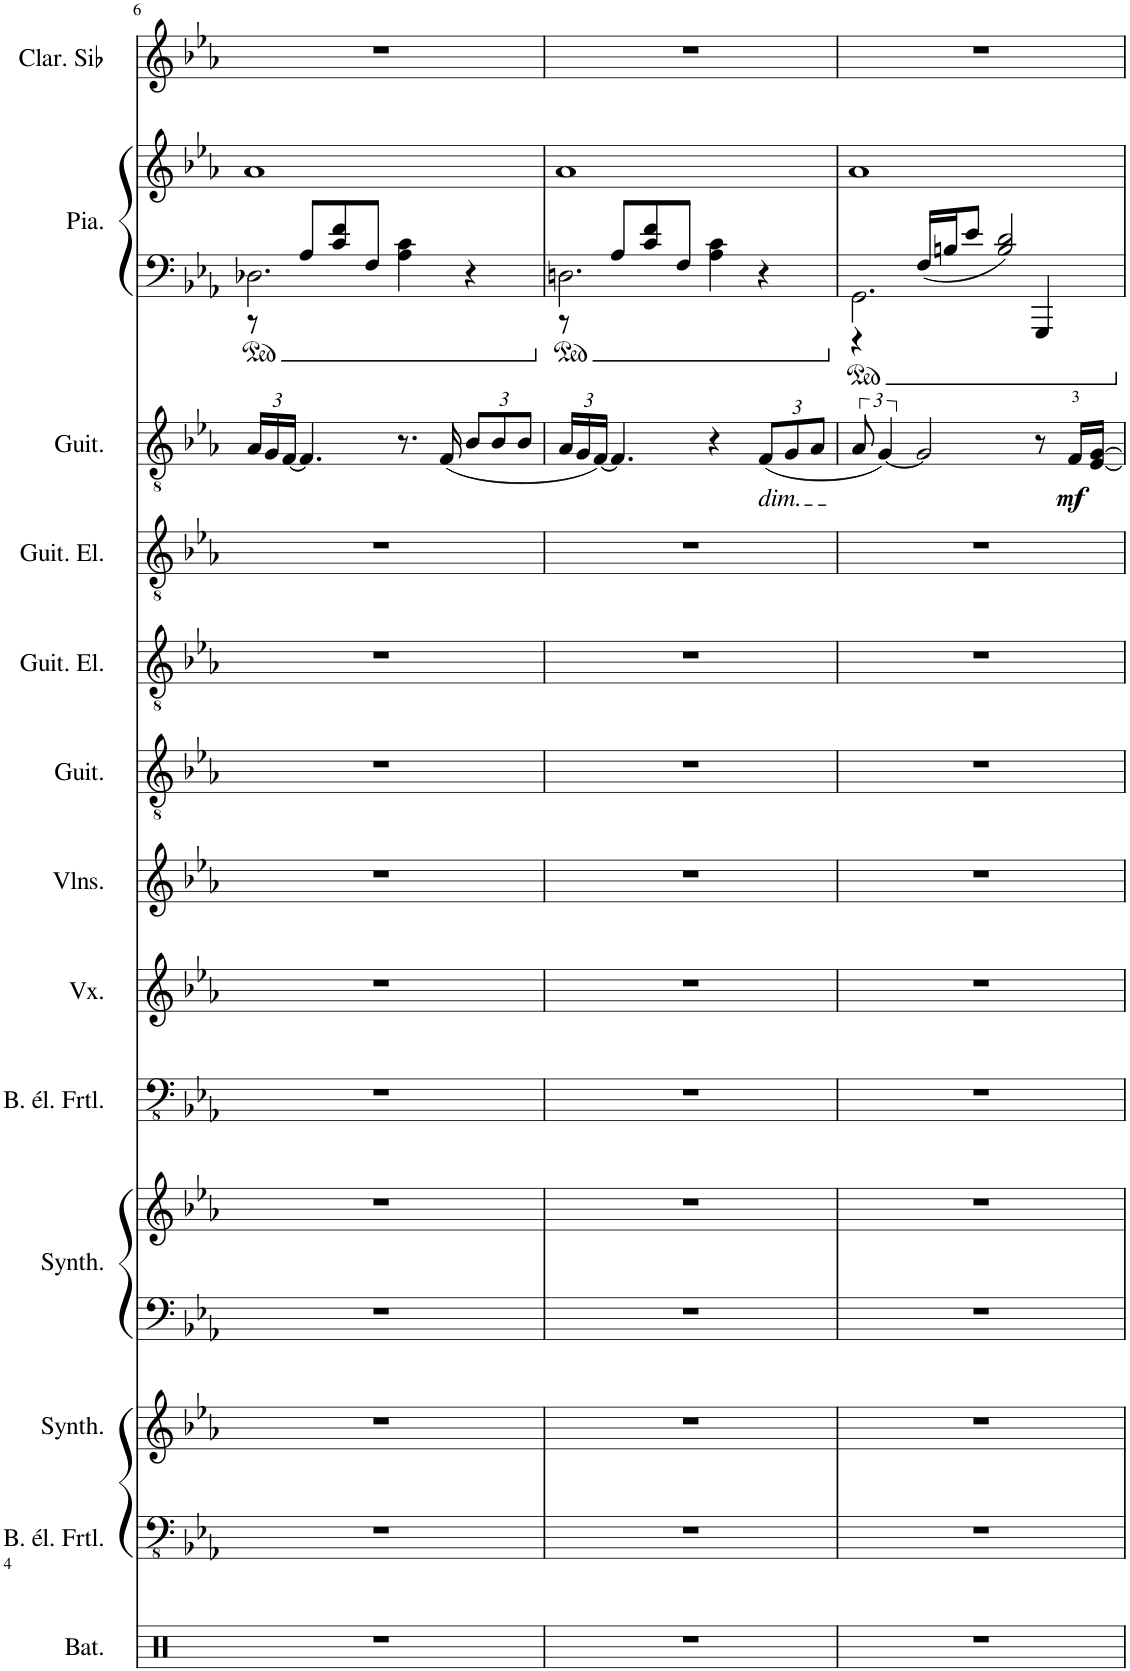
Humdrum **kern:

**kern	**kern	**kern	**kern	**kern	**kern	**kern	**kern	**kern	**kern	**kern	**kern	**dynam	**kern	**kern	**kern
*part13	*part12	*part11	*part10	*part10	*part9	*part8	*part7	*part6	*part5	*part4	*part3	*part3	*part2	*part2	*part1
*staff15	*staff14	*staff13	*staff12	*staff11	*staff10	*staff9	*staff8	*staff7	*staff6	*staff5	*staff4	*staff4	*staff3	*staff2	*staff1
*I"Batterie	*I"Basse électrique fretless	*I"Synthétiseur de créneaux	*I"Synthétiseur d'instruments à cordes	*	*I"Basse électrique fretless	*I"Voix	*I"Violons	*I"Guitare acoustique	*I"Guitare électrique, gtr solo	*I"Guitare électrique	*I"Guitare classique	*	*I"Piano	*	*I"Clarinette en Sib
*I'Bat.	*I'B. él. Frtl.	*I'Synth.	*I'Synth.	*	*I'B. él. Frtl.	*I'Vx.	*I'Vlns.	*I'Guit.	*I'Guit. El.	*I'Guit. El.	*I'Guit.	*	*I'Pia.	*	*I'Clar. Sib
!!LO:PB:g=z
*clefX	*clefFv4	*clefG2	*clefF4	*clefG2	*clefFv4	*clefG2	*clefG2	*clefGv2	*clefGv2	*clefGv2	*clefGv2	*	*clefF4	*clefG2	*clefG2
*	*	*	*	*	*	*	*	*	*	*	*	*	*	*	*ITrd1c2
*k[]	*k[b-e-a-]	*k[b-e-a-]	*k[b-e-a-]	*k[b-e-a-]	*k[b-e-a-]	*k[b-e-a-]	*k[b-e-a-]	*k[b-e-a-]	*k[b-e-a-]	*k[b-e-a-]	*k[b-e-a-]	*	*k[b-e-a-]	*k[b-e-a-]	*k[b-e-a-]
*M4/4	*M4/4	*M4/4	*M4/4	*M4/4	*M4/4	*M4/4	*M4/4	*M4/4	*M4/4	*M4/4	*M4/4	*	*M4/4	*M4/4	*M4/4
*	*	*	*	*	*	*	*	*	*	*	*Xbrackettup	*	*	*	*
=6	=6	=6	=6	=6	=6	=6	=6	=6	=6	=6	=6	=6	=6	=6	=6
*	*	*	*	*	*	*	*	*	*	*	*	*	*^	*	*
1r	1r	1r	1r	1r	1r	1r	1r	1r	1r	1r	24A-/LL	.	2.D-X\	8r	1a-	1r
.	.	.	.	.	.	.	.	.	.	.	24G/	.	.	.	.	.
.	.	.	.	.	.	.	.	.	.	.	[24F/JJ	.	.	.	.	.
.	.	.	.	.	.	.	.	.	.	.	4.F/]	.	.	8A-/L	.	.
.	.	.	.	.	.	.	.	.	.	.	.	.	.	8c/ 8f/	.	.
.	.	.	.	.	.	.	.	.	.	.	.	.	.	8F/J	.	.
.	.	.	.	.	.	.	.	.	.	.	8.r	.	.	4A-\ 4c\	.	.
.	.	.	.	.	.	.	.	.	.	.	(16F/	.	.	.	.	.
.	.	.	.	.	.	.	.	.	.	.	12B-/L	.	4r	4ryy	.	.
.	.	.	.	.	.	.	.	.	.	.	12B-/	.	.	.	.	.
.	.	.	.	.	.	.	.	.	.	.	12B-/J	.	.	.	.	.
=7	=7	=7	=7	=7	=7	=7	=7	=7	=7	=7	=7	=7	=7	=7	=7	=7
1r	1r	1r	1r	1r	1r	1r	1r	1r	1r	1r	24A-/LL	.	2.Dn\	8r	1a-	1r
.	.	.	.	.	.	.	.	.	.	.	24G/	.	.	.	.	.
.	.	.	.	.	.	.	.	.	.	.	[24F/JJ)	.	.	.	.	.
.	.	.	.	.	.	.	.	.	.	.	4.F/]	.	.	8A-/L	.	.
.	.	.	.	.	.	.	.	.	.	.	.	.	.	8c/ 8f/	.	.
.	.	.	.	.	.	.	.	.	.	.	.	.	.	8F/J	.	.
.	.	.	.	.	.	.	.	.	.	.	4r	.	.	4A-\ 4c\	.	.
!	!	!	!	!	!	!	!	!	!	!	!LO:TX:b:i:t=dim.	!	!	!	!	!
.	.	.	.	.	.	.	.	.	.	.	(12F/L	.	4r	4ryy	.	.
.	.	.	.	.	.	.	.	.	.	.	12G/	.	.	.	.	.
.	.	.	.	.	.	.	.	.	.	.	12A-/J	.	.	.	.	.
=8	=8	=8	=8	=8	=8	=8	=8	=8	=8	=8	=8	=8	=8	=8	=8	=8
*	*	*	*	*	*	*	*	*	*	*	*brackettup	*	*	*	*	*
1r	1r	1r	1r	1r	1r	1r	1r	1r	1r	1r	12A-/	.	2.GG\	4r	1a-	1r
.	.	.	.	.	.	.	.	.	.	.	[6G/)	.	.	.	.	.
.	.	.	.	.	.	.	.	.	.	.	2G/]	.	.	16F/LL	.	.
.	.	.	.	.	.	.	.	.	.	.	.	.	.	16Bn/J	.	.
.	.	.	.	.	.	.	.	.	.	.	.	.	.	8e-/J	.	.
.	.	.	.	.	.	.	.	.	.	.	.	.	.	2B/ 2d/	.	.
.	.	.	.	.	.	.	.	.	.	.	8r	.	4GGG/	.	.	.
!	!	!	!	!	!	!	!	!	!	!	!	!LO:DY:b	!	!	!	!
.	.	.	.	.	.	.	.	.	.	.	16F/LL	mf	.	.	.	.
.	.	.	.	.	.	.	.	.	.	.	[16E-/ [16G/JJ	.	.	.	.	.
*	*	*	*	*	*	*	*	*	*	*	*	*	*v	*v	*	*
=	=	=	=	=	=	=	=	=	=	=	=	=	=	=	=
*-	*-	*-	*-	*-	*-	*-	*-	*-	*-	*-	*-	*-	*-	*-	*-
